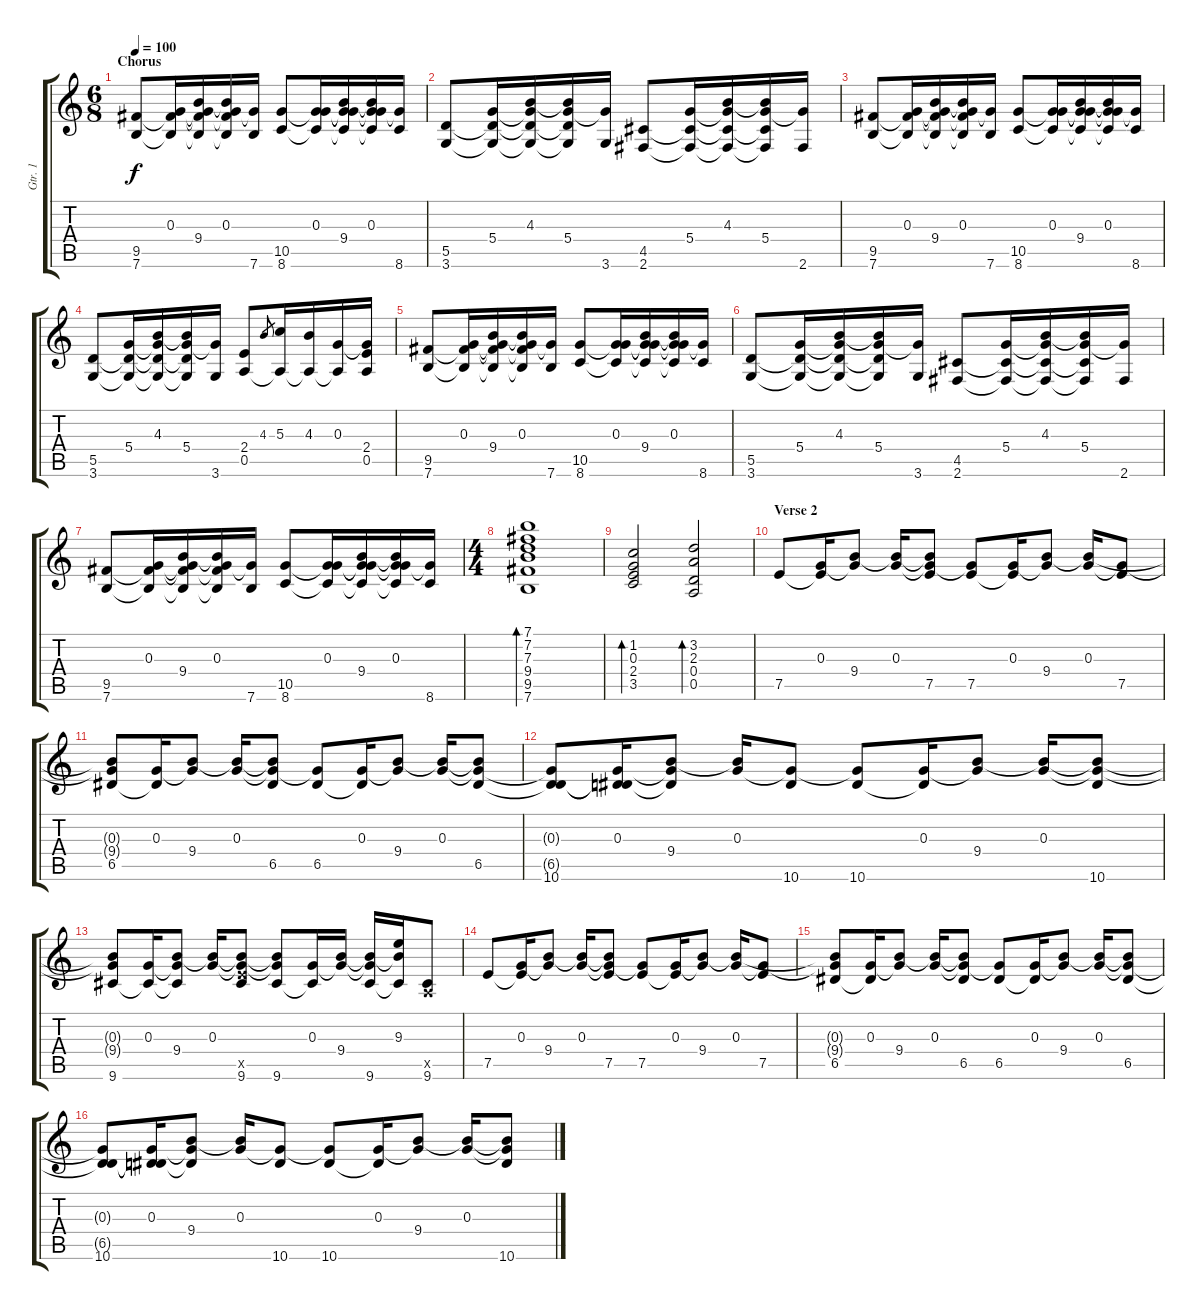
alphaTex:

\track ("Gtr. 1" "Gtr. 1") {instrument acousticguitarsteel}
\staff {score tabs}
\tuning (E4 B3 G3 D3 A2 E2) {hide}
\ts (6 8)
\section ("" "Chorus")
\tempo 100
\clef g2
\ks c
(9.5 7.6).8{dy f volume 13 instrument distortionguitar} (0.3 9.5{t} 7.6{t}).16 (0.3{t} 9.4 9.5{t} 7.6{t}).16 (0.3 9.4{t} 9.5{t} 7.6{t}).16 (0.3{t} 7.6).16 (10.5 8.6).8 (0.3 10.5{t} 8.6{t}).16 (0.3{t} 9.4 10.5{t} 8.6{t}).16 (0.3 9.4{t} 10.5{t} 8.6{t}).16 (0.3{t} 8.6).16 |
(5.5 3.6).8 (5.4 5.5{t} 3.6{t}).16 (4.3 5.4{t} 5.5{t} 3.6{t}).16 (4.3{t} 5.4 5.5{t} 3.6{t}).16 (5.4{t} 3.6).16 (4.5 2.6).8 (5.4 4.5{t} 2.6{t}).16 (4.3 5.4{t} 4.5{t} 2.6{t}).16 (4.3{t} 5.4 4.5{t} 2.6{t}).16 (5.4{t} 2.6).16 |
(9.5 7.6).8 (0.3 9.5{t} 7.6{t}).16 (0.3{t} 9.4 9.5{t} 7.6{t}).16 (0.3 9.4{t} 9.5{t} 7.6{t}).16 (0.3{t} 7.6).16 (10.5 8.6).8 (0.3 10.5{t} 8.6{t}).16 (0.3{t} 9.4 10.5{t} 8.6{t}).16 (0.3 9.4{t} 10.5{t} 8.6{t}).16 (0.3{t} 8.6).16 |
(5.5 3.6).8 (5.4 5.5{t} 3.6{t}).16 (4.3 5.4{t} 5.5{t} 3.6{t}).16 (4.3{t} 5.4 5.5{t} 3.6{t}).16 (5.4{t} 3.6).16 (2.4 0.5).8 4.3.8{gr} (5.3 0.5{t}).16 (4.3 0.5{t}).16 (0.3 0.5{t}).16 (0.3{t} 2.4 0.5).16 |
(9.5 7.6).8{volume 13 instrument distortionguitar} (0.3 9.5{t} 7.6{t}).16 (0.3{t} 9.4 9.5{t} 7.6{t}).16 (0.3 9.4{t} 9.5{t} 7.6{t}).16 (0.3{t} 7.6).16 (10.5 8.6).8 (0.3 10.5{t} 8.6{t}).16 (0.3{t} 9.4 10.5{t} 8.6{t}).16 (0.3 9.4{t} 10.5{t} 8.6{t}).16 (0.3{t} 8.6).16 |
(5.5 3.6).8 (5.4 5.5{t} 3.6{t}).16 (4.3 5.4{t} 5.5{t} 3.6{t}).16 (4.3{t} 5.4 5.5{t} 3.6{t}).16 (5.4{t} 3.6).16 (4.5 2.6).8 (5.4 4.5{t} 2.6{t}).16 (4.3 5.4{t} 4.5{t} 2.6{t}).16 (4.3{t} 5.4 4.5{t} 2.6{t}).16 (5.4{t} 2.6).16 |
(9.5 7.6).8 (0.3 9.5{t} 7.6{t}).16 (0.3{t} 9.4 9.5{t} 7.6{t}).16 (0.3 9.4{t} 9.5{t} 7.6{t}).16 (0.3{t} 7.6).16 (10.5 8.6).8 (0.3 10.5{t} 8.6{t}).16 (0.3{t} 9.4 10.5{t} 8.6{t}).16 (0.3 9.4{t} 10.5{t} 8.6{t}).16 (0.3{t} 8.6).16 |
\ts (4 4)
(7.1 7.2 7.3 9.4 9.5 7.6).1{bd 120 volume 14 instrument acousticguitarsteel} |
(1.2 0.3 2.4 3.5).2{bd 120} (3.2 2.3 0.4 0.5).2{bd 120} |
\section ("" "Verse 2")
7.5.8 (0.3 7.5{t}).16 (0.3{t} 9.4).8 (0.3 9.4{t}).16 (0.3{t} 9.4{t} 7.5).8 (0.3{t} 7.5).8 (0.3 7.5{t}).16 (0.3{t} 9.4).8 (0.3 9.4{t}).16 (0.3{t} 7.5).8 |
(0.3{t} 9.4{t} 6.5).8 (0.3 6.5{t}).16 (0.3{t} 9.4).8 (0.3 9.4{t}).16 (0.3{t} 9.4{t} 6.5).8 (0.3{t} 6.5).8 (0.3 6.5{t}).16 (0.3{t} 9.4).8 (0.3 9.4{t}).16 (0.3{t} 9.4{t} 6.5).8 |
(0.3{t} 6.5{t} 10.6).8 (0.3 6.5{t} 10.6{t}).16 (0.3{t} 9.4 10.6{t}).8 (0.3 9.4{t}).16 (0.3{t} 10.6).8 (0.3{t} 10.6).8 (0.3 10.6{t}).16 (0.3{t} 9.4).8 (0.3 9.4{t}).16 (0.3{t} 9.4{t} 10.6).8 |
(0.3{t} 9.4{t} 9.6).8 (0.3 9.6{t}).16 (0.3{t} 9.4 9.6{t}).8 (0.3 9.4{t}).16 (0.3{t} 9.4{t} 7.5{x} 9.6).8 (0.3{t} 9.4{t} 9.6).8 (0.3 9.6{t}).16 (0.3{t} 9.4).16 (0.3{t} 9.4{t} 9.6).16 (9.3 9.4{t} 9.6{t}).16 (0.5{x} 9.6).8 |
7.5.8 (0.3 7.5{t}).16 (0.3{t} 9.4).8 (0.3 9.4{t}).16 (0.3{t} 9.4{t} 7.5).8 (0.3{t} 7.5).8 (0.3 7.5{t}).16 (0.3{t} 9.4).8 (0.3 9.4{t}).16 (0.3{t} 7.5).8 |
(0.3{t} 9.4{t} 6.5).8 (0.3 6.5{t}).16 (0.3{t} 9.4).8 (0.3 9.4{t}).16 (0.3{t} 9.4{t} 6.5).8 (0.3{t} 6.5).8 (0.3 6.5{t}).16 (0.3{t} 9.4).8 (0.3 9.4{t}).16 (0.3{t} 9.4{t} 6.5).8 |
(0.3{t} 6.5{t} 10.6).8 (0.3 6.5{t} 10.6{t}).16 (0.3{t} 9.4 10.6{t}).8 (0.3 9.4{t}).16 (0.3{t} 10.6).8 (0.3{t} 10.6).8 (0.3 10.6{t}).16 (0.3{t} 9.4).8 (0.3 9.4{t}).16 (0.3{t} 9.4{t} 10.6).8
